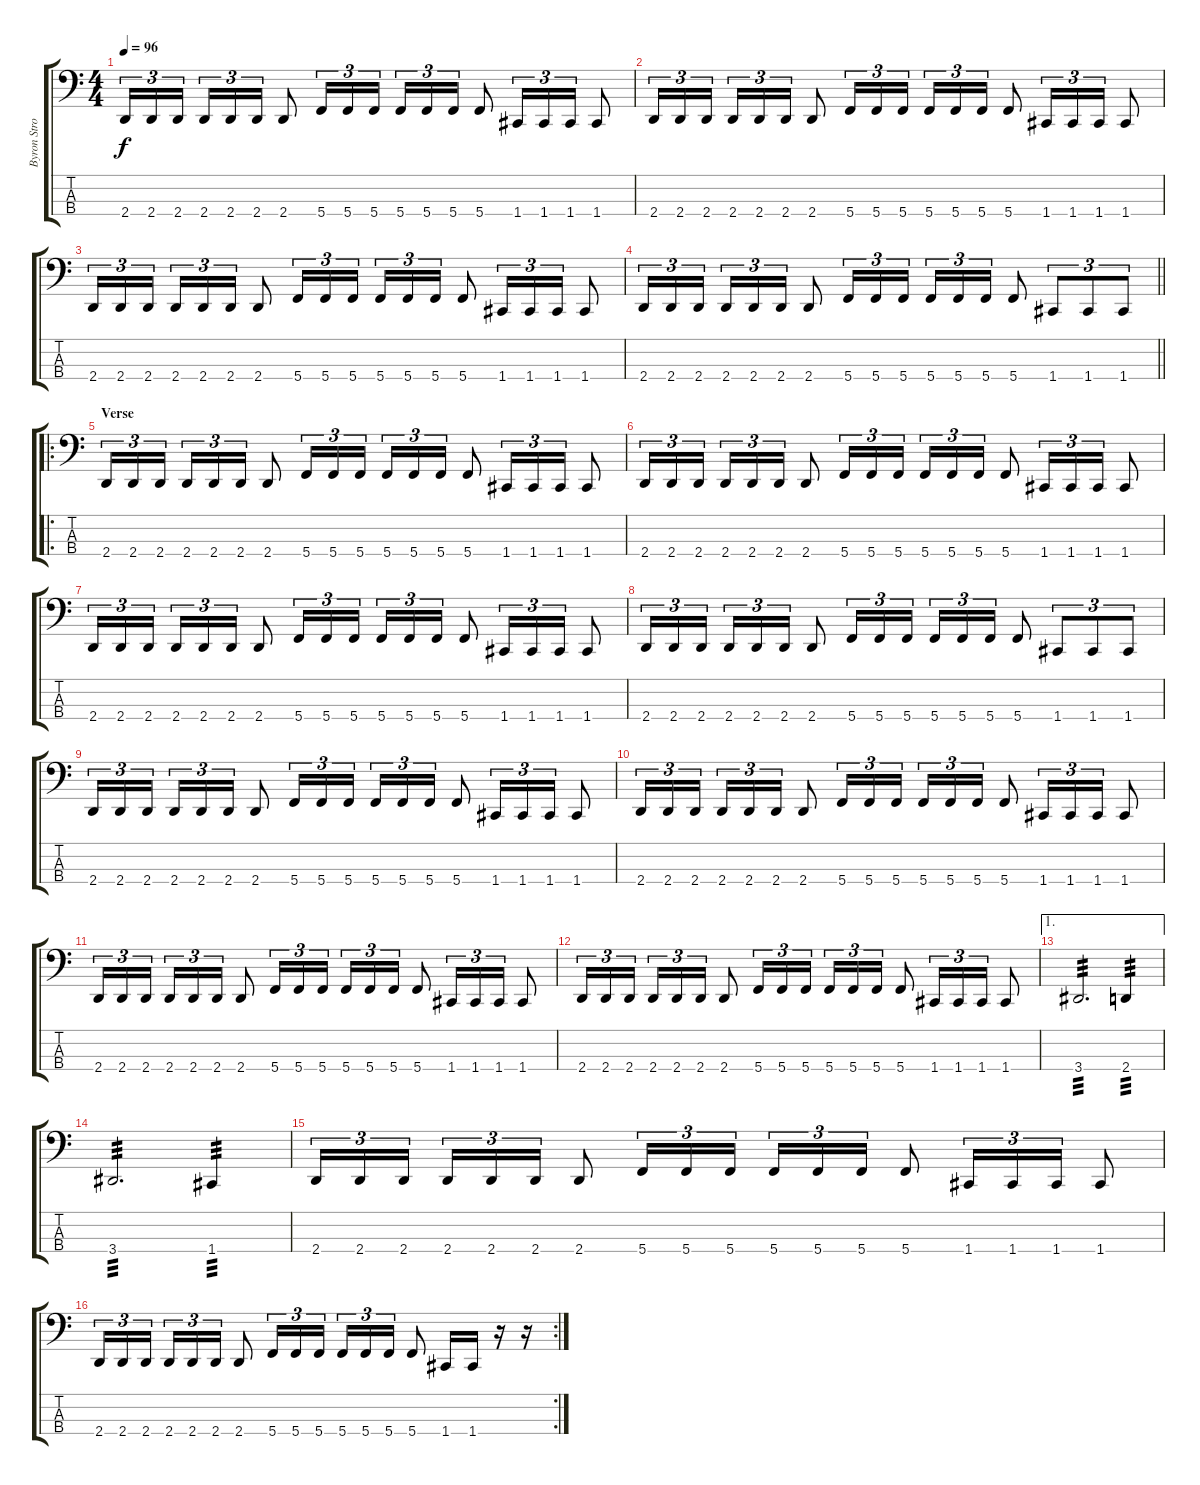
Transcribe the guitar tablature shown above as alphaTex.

\track ("Byron Stroud" "Byron Stro") {instrument electricbassfinger}
\staff {score tabs}
\tuning (E2 C2 G1 C1) {hide}
\ts (4 4)
\tempo 96
\clef f4
\ks c
2.4.16{tu (3 2) dy f} 2.4.16{tu (3 2)} 2.4.16{tu (3 2)} 2.4.16{tu (3 2)} 2.4.16{tu (3 2)} 2.4.16{tu (3 2)} 2.4.8 5.4.16{tu (3 2)} 5.4.16{tu (3 2)} 5.4.16{tu (3 2)} 5.4.16{tu (3 2)} 5.4.16{tu (3 2)} 5.4.16{tu (3 2)} 5.4.8 1.4.16{tu (3 2)} 1.4.16{tu (3 2)} 1.4.16{tu (3 2)} 1.4.8 |
2.4.16{tu (3 2)} 2.4.16{tu (3 2)} 2.4.16{tu (3 2)} 2.4.16{tu (3 2)} 2.4.16{tu (3 2)} 2.4.16{tu (3 2)} 2.4.8 5.4.16{tu (3 2)} 5.4.16{tu (3 2)} 5.4.16{tu (3 2)} 5.4.16{tu (3 2)} 5.4.16{tu (3 2)} 5.4.16{tu (3 2)} 5.4.8 1.4.16{tu (3 2)} 1.4.16{tu (3 2)} 1.4.16{tu (3 2)} 1.4.8 |
2.4.16{tu (3 2)} 2.4.16{tu (3 2)} 2.4.16{tu (3 2)} 2.4.16{tu (3 2)} 2.4.16{tu (3 2)} 2.4.16{tu (3 2)} 2.4.8 5.4.16{tu (3 2)} 5.4.16{tu (3 2)} 5.4.16{tu (3 2)} 5.4.16{tu (3 2)} 5.4.16{tu (3 2)} 5.4.16{tu (3 2)} 5.4.8 1.4.16{tu (3 2)} 1.4.16{tu (3 2)} 1.4.16{tu (3 2)} 1.4.8 |
\barLineRight lightlight
2.4.16{tu (3 2)} 2.4.16{tu (3 2)} 2.4.16{tu (3 2)} 2.4.16{tu (3 2)} 2.4.16{tu (3 2)} 2.4.16{tu (3 2)} 2.4.8 5.4.16{tu (3 2)} 5.4.16{tu (3 2)} 5.4.16{tu (3 2)} 5.4.16{tu (3 2)} 5.4.16{tu (3 2)} 5.4.16{tu (3 2)} 5.4.8 1.4.8{tu (3 2)} 1.4.8{tu (3 2)} 1.4.8{tu (3 2)} |
\ro
\section ("" "Verse")
2.4.16{tu (3 2)} 2.4.16{tu (3 2)} 2.4.16{tu (3 2)} 2.4.16{tu (3 2)} 2.4.16{tu (3 2)} 2.4.16{tu (3 2)} 2.4.8 5.4.16{tu (3 2)} 5.4.16{tu (3 2)} 5.4.16{tu (3 2)} 5.4.16{tu (3 2)} 5.4.16{tu (3 2)} 5.4.16{tu (3 2)} 5.4.8 1.4.16{tu (3 2)} 1.4.16{tu (3 2)} 1.4.16{tu (3 2)} 1.4.8 |
2.4.16{tu (3 2)} 2.4.16{tu (3 2)} 2.4.16{tu (3 2)} 2.4.16{tu (3 2)} 2.4.16{tu (3 2)} 2.4.16{tu (3 2)} 2.4.8 5.4.16{tu (3 2)} 5.4.16{tu (3 2)} 5.4.16{tu (3 2)} 5.4.16{tu (3 2)} 5.4.16{tu (3 2)} 5.4.16{tu (3 2)} 5.4.8 1.4.16{tu (3 2)} 1.4.16{tu (3 2)} 1.4.16{tu (3 2)} 1.4.8 |
2.4.16{tu (3 2)} 2.4.16{tu (3 2)} 2.4.16{tu (3 2)} 2.4.16{tu (3 2)} 2.4.16{tu (3 2)} 2.4.16{tu (3 2)} 2.4.8 5.4.16{tu (3 2)} 5.4.16{tu (3 2)} 5.4.16{tu (3 2)} 5.4.16{tu (3 2)} 5.4.16{tu (3 2)} 5.4.16{tu (3 2)} 5.4.8 1.4.16{tu (3 2)} 1.4.16{tu (3 2)} 1.4.16{tu (3 2)} 1.4.8 |
2.4.16{tu (3 2)} 2.4.16{tu (3 2)} 2.4.16{tu (3 2)} 2.4.16{tu (3 2)} 2.4.16{tu (3 2)} 2.4.16{tu (3 2)} 2.4.8 5.4.16{tu (3 2)} 5.4.16{tu (3 2)} 5.4.16{tu (3 2)} 5.4.16{tu (3 2)} 5.4.16{tu (3 2)} 5.4.16{tu (3 2)} 5.4.8 1.4.8{tu (3 2)} 1.4.8{tu (3 2)} 1.4.8{tu (3 2)} |
2.4.16{tu (3 2)} 2.4.16{tu (3 2)} 2.4.16{tu (3 2)} 2.4.16{tu (3 2)} 2.4.16{tu (3 2)} 2.4.16{tu (3 2)} 2.4.8 5.4.16{tu (3 2)} 5.4.16{tu (3 2)} 5.4.16{tu (3 2)} 5.4.16{tu (3 2)} 5.4.16{tu (3 2)} 5.4.16{tu (3 2)} 5.4.8 1.4.16{tu (3 2)} 1.4.16{tu (3 2)} 1.4.16{tu (3 2)} 1.4.8 |
2.4.16{tu (3 2)} 2.4.16{tu (3 2)} 2.4.16{tu (3 2)} 2.4.16{tu (3 2)} 2.4.16{tu (3 2)} 2.4.16{tu (3 2)} 2.4.8 5.4.16{tu (3 2)} 5.4.16{tu (3 2)} 5.4.16{tu (3 2)} 5.4.16{tu (3 2)} 5.4.16{tu (3 2)} 5.4.16{tu (3 2)} 5.4.8 1.4.16{tu (3 2)} 1.4.16{tu (3 2)} 1.4.16{tu (3 2)} 1.4.8 |
2.4.16{tu (3 2)} 2.4.16{tu (3 2)} 2.4.16{tu (3 2)} 2.4.16{tu (3 2)} 2.4.16{tu (3 2)} 2.4.16{tu (3 2)} 2.4.8 5.4.16{tu (3 2)} 5.4.16{tu (3 2)} 5.4.16{tu (3 2)} 5.4.16{tu (3 2)} 5.4.16{tu (3 2)} 5.4.16{tu (3 2)} 5.4.8 1.4.16{tu (3 2)} 1.4.16{tu (3 2)} 1.4.16{tu (3 2)} 1.4.8 |
2.4.16{tu (3 2)} 2.4.16{tu (3 2)} 2.4.16{tu (3 2)} 2.4.16{tu (3 2)} 2.4.16{tu (3 2)} 2.4.16{tu (3 2)} 2.4.8 5.4.16{tu (3 2)} 5.4.16{tu (3 2)} 5.4.16{tu (3 2)} 5.4.16{tu (3 2)} 5.4.16{tu (3 2)} 5.4.16{tu (3 2)} 5.4.8 1.4.16{tu (3 2)} 1.4.16{tu (3 2)} 1.4.16{tu (3 2)} 1.4.8 |
\ae 1
3.4.2{d tp 3} 2.4.4{tp 3} |
3.4.2{d tp 3} 1.4.4{tp 3} |
2.4.16{tu (3 2)} 2.4.16{tu (3 2)} 2.4.16{tu (3 2)} 2.4.16{tu (3 2)} 2.4.16{tu (3 2)} 2.4.16{tu (3 2)} 2.4.8 5.4.16{tu (3 2)} 5.4.16{tu (3 2)} 5.4.16{tu (3 2)} 5.4.16{tu (3 2)} 5.4.16{tu (3 2)} 5.4.16{tu (3 2)} 5.4.8 1.4.16{tu (3 2)} 1.4.16{tu (3 2)} 1.4.16{tu (3 2)} 1.4.8 |
\rc 2
2.4.16{tu (3 2)} 2.4.16{tu (3 2)} 2.4.16{tu (3 2)} 2.4.16{tu (3 2)} 2.4.16{tu (3 2)} 2.4.16{tu (3 2)} 2.4.8 5.4.16{tu (3 2)} 5.4.16{tu (3 2)} 5.4.16{tu (3 2)} 5.4.16{tu (3 2)} 5.4.16{tu (3 2)} 5.4.16{tu (3 2)} 5.4.8 1.4.16 1.4.16 r.16 r.16
